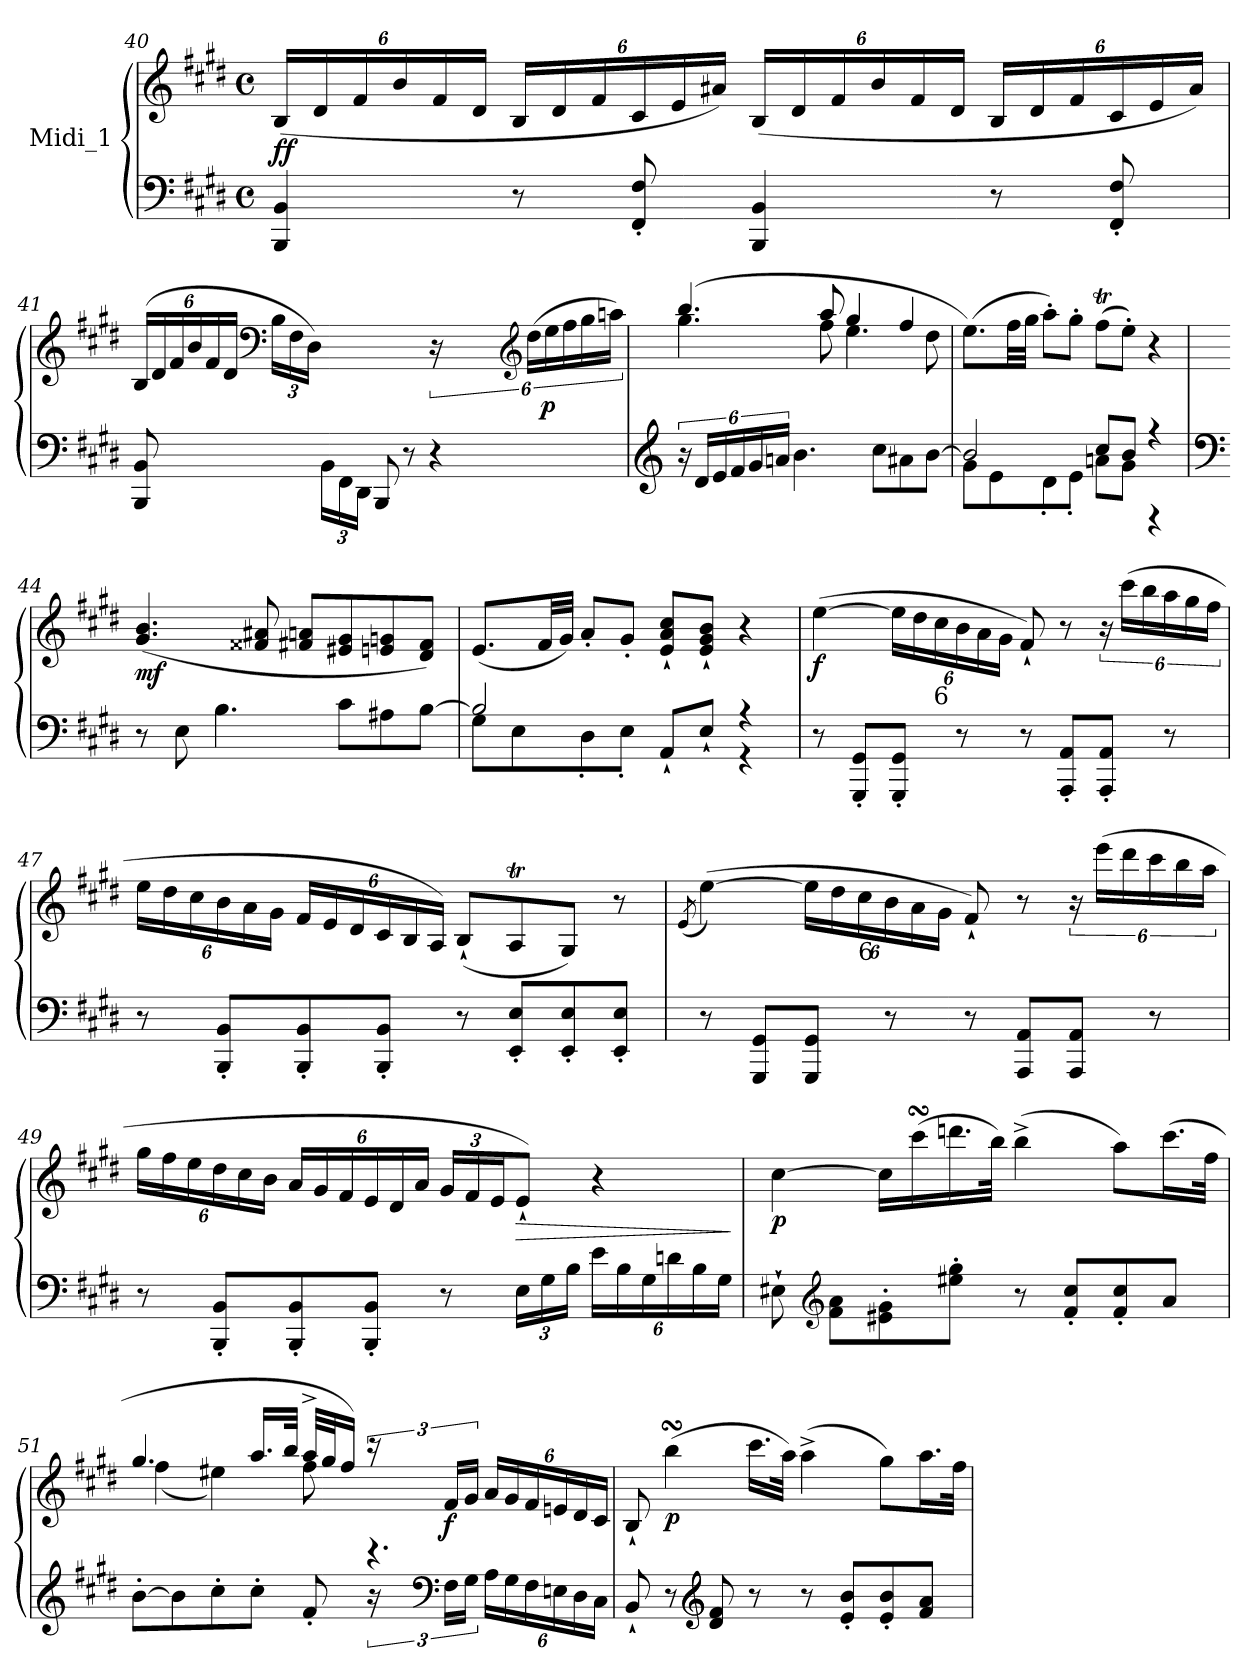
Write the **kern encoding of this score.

**kern	**kern	**dynam
*part1	*part1	*part1
*staff2	*staff1	*staff1/2
*I"Midi_1	*	*
!!LO:LB:g=z
*clefF4	*clefG2	*
*k[f#c#g#d#]	*k[f#c#g#d#]	*
*E:	*E:	*
*M4/4	*M4/4	*
*met(c)	*met(c)	*
*	*Xbrackettup	*
=40	=40	=40
!	!	!LO:DY:b
4BBB/ 4BB/	(24B/LL	ff
.	24d#/	.
.	24f#/	.
.	24b/	.
.	24f#/	.
.	24d#/JJ	.
8r	24B/LL	.
.	24d#/	.
.	24f#/	.
8FF#/' 8F#/'	24c#/	.
.	24e/	.
.	24a#X/JJ)	.
4BBB/ 4BB/	(24B/LL	.
.	24d#/	.
.	24f#/	.
.	24b/	.
.	24f#/	.
.	24d#/JJ	.
8r	24B/LL	.
.	24d#/	.
.	24f#/	.
8FF#/' 8F#/'	24c#/	.
.	24e/	.
.	24a#/JJ)	.
=41	=41	=41
*^	*	*
4.ryy	8BBB/ 8BB/	(>24B/LL	.
.	.	24d#/	.
.	.	24f#/	.
.	4.ryy	24b/	.
.	.	24f#/	.
.	.	24d#/JJ	.
*	*	*clefF4	*
.	.	24B\LL	.
.	.	24F#\	.
.	.	24D#\JJ)	.
*Xbrackettup	*	*	*
24BB\LL	.	8ryy	.
24FF#\	.	.	.
24DD#\JJ	.	.	.
2ryy	8BBB/	4ryy	.
.	8r	.	.
*	*	*brackettup	*
.	4r	24r	.
*	*	*clefG2	*
.	.	(>24dd#\LL	.
!	!	!	!LO:DY:b
.	.	24ee\	p
*	*	*Xbrackettup	*
.	.	24ff#\	.
.	.	24gg#\	.
.	.	24aani\JJ)	.
!!LO:LB:g=z
=42	=42	=42	=42
*clefG2	*	*	*
*brackettup	*	*	*
*	*	*^	*
24r	2ryy	(>4.bb/	4.gg#\	.
24d#/LL	.	.	.	.
24e/	.	.	.	.
*Xbrackettup	*	*	*	*
24f#/	.	.	.	.
24g#/	.	.	.	.
24ani/JJ	.	.	.	.
4.b\	.	.	.	.
.	.	8aa/	8ff#\	.
.	2ryy	4gg#/	4.ee\	.
8cc#\L	.	.	.	.
8a#X\	.	4ff#/	.	.
[8b\J	.	.	8dd#\	.
=43	=43	=43	=43	=43
2b/]	8g#\L	(>8.ee\L)	2ryy	.
.	8e\	.	.	.
.	.	32ff#\LL	.	.
.	.	32gg#\JJJ	.	.
.	8d#'\	8aa'\L)	.	.
.	8e'\J	8gg#'\J	.	.
8cc#/L	8ani\L	(>8ff#T\L	2ryy	.
8b/J	8g#\J	8ee'\J)	.	.
4r	4rD	4r	.	.
=44	=44	=44	=44	=44
*clefF4	*	*	*	*
!	!	!	!	!LO:DY:b
8r	2ryy	(4.g#/ 4.b/	2ryy	mf
8E\	.	.	.	.
4.B\	.	.	.	.
.	.	8f##X/ 8a#X/	.	.
.	2ryy	8f#X/ 8an/L	2ryy	.
8c#\L	.	8e#X/ 8g#/	.	.
8A#X\	.	8en/ 8gn/	.	.
[8B\J	.	8d#/ 8f#/J)	.	.
*	*	*v	*v	*
!!LO:PB:g=z
=45	=45	=45	=45
2B/]	8G#\L	(8.e/L	.
.	8E\	.	.
.	.	32f#/LL	.
.	.	32g#/JJJ)	.
.	8D#'\	8a'/L	.
.	8E'\J	8g#'/J	.
8AA`/L	4ryy	8e/` 8a/` 8cc#/`L	.
8E`/J	.	8e/` 8g#/` 8b/`J	.
4r	4r	4r	.
=46	=46	=46	=46
!	!	!	!LO:DY:b
8r	2ryy	(>[4ee\	f
8GGG#/' 8GG#/'L	.	.	.
8GGG#/' 8GG#/'J	.	24ee\LL]	.
.	.	24dd#\	.
!	!	!LO:TX:b:t=6	!
.	.	24cc#\	.
8r	.	24b\	.
.	.	24a\	.
.	.	24g#\JJ	.
8r	2ryy	8f#`/)	.
8AAA/' 8AA/'L	.	8r	.
*	*	*brackettup	*
8AAA/' 8AA/'J	.	24r	.
.	.	(>24ccc#\LL	.
.	.	24bb\	.
*	*	*Xbrackettup	*
8r	.	24aa\	.
.	.	24gg#\	.
.	.	24ff#\JJ	.
=47	=47	=47	=47
8r	2ryy	24ee\LL	.
.	.	24dd#\	.
.	.	24cc#\	.
8BBB/' 8BB/'L	.	24b\	.
.	.	24a\	.
.	.	24g#\JJ	.
8BBB/' 8BB/'	.	24f#/LL	.
.	.	24e/	.
.	.	24d#/	.
8BBB/' 8BB/'J	.	24c#/	.
.	.	24B/	.
.	.	24A/JJ)	.
8r	2ryy	(8B`/L	.
8EE/' 8E/'L	.	8AT/	.
8EE/' 8E/'	.	8G#/J)	.
8EE/' 8E/'J	.	8r	.
*v	*v	*	*
!!LO:LB:g=z
=48	=48	=48
.	(8qe/	.
8r	(>[4ee\)	.
8GGG#/ 8GG#/L	.	.
8GGG#/ 8GG#/J	24ee\LL]	.
.	24dd#\	.
!	!LO:TX:b:t=6	!
.	24cc#\	.
8r	24b\	.
.	24a\	.
.	24g#\JJ	.
8r	8f#`/)	.
8AAA/ 8AA/L	8r	.
*	*brackettup	*
8AAA/ 8AA/J	24r	.
.	(>24eee\LL	.
.	24ddd#\	.
*	*Xbrackettup	*
8r	24ccc#\	.
.	24bb\	.
.	24aa\JJ	.
=49	=49	=49
8r	24gg#\LL	.
.	24ff#\	.
.	24ee\	.
8BBB/' 8BB/'L	24dd#\	.
.	24cc#\	.
.	24b\JJ	.
8BBB/' 8BB/'	24a/LL	.
.	24g#/	.
.	24f#/	.
8BBB/' 8BB/'J	24e/	.
.	24d#/	.
.	24a/JJ	.
8r	24g#/LL	.
.	24f#/	.
.	24e/J	.
!	!	!LO:HP:b
24E\LL	8e`/J)	>
24G#\	.	.
24B\JJ	.	.
24e\LL	4r	.
24B\	.	.
24G#\	.	.
24dn\	.	.
24B\	.	.
24G#\JJ	.	.
.	.	]
!!LO:LB:g=z
=50	=50	=50
*	*^	*
!	!	!	!LO:DY:b
8E#X`\	[4cc#\	2ryy	p
*clefG2	*	*	*
8f#\ 8a\L	.	.	.
8e#X\' 8g#\'	16cc#\LL]	.	.
.	(>16ccc#sSSS\	.	.
8ee#X\' 8gg#\'J	16.dddn\	.	.
.	32bb\JJk)	.	.
8r	(>4bb^\	2ryy	.
8f#/' 8cc#/'L	.	.	.
8f#/' 8cc#/'	8aa\L)	.	.
8a/J	(>16.ccc#\L	.	.
.	32ff#\JJk	.	.
=51	=51	=51	=51
[8b'\L	4.gg#/	(4ff#\	.
8b\]	.	.	.
8cc#'\	.	4ee#X\)	.
8cc#'\J	16.aa/LL	.	.
.	32bb/JJk	.	.
8f#'/	32aa^/LLL	8ff#\	.
.	32gg#/J	.	.
.	16ff#/JJ)	.	.
*brackettup	*brackettup	*	*
24r	24r	4.r	.
*clefF4	*	*	*
!	!	!	!LO:DY:b
24F#\LL	24f#/LL	.	f
24G#\JJ	24g#/JJ	.	.
*Xbrackettup	*Xbrackettup	*	*
24A\LL	24a/LL	.	.
24G#\	24g#/	.	.
24F#\	24f#/	.	.
24Eni\	24eni/	.	.
24D#i\	24d#i/	.	.
24C#\JJ	24c#/JJ	.	.
*	*v	*v	*
!!LO:PB:g=z
=52	=52	=52
*^	*	*
8BB`/	4ryy	8B`/	.
!	!	!	!LO:DY:b
8r	.	(>4bbsSSS\	p
*clefG2	*	*	*
8d#/ 8f#/	4ryy	.	.
8r	.	16.ccc#\LL	.
.	.	32aa\JJk)	.
8r	2ryy	(>4aa^\	.
8e/' 8b/'L	.	.	.
8e/' 8b/'	.	8gg#\L)	.
8f#/ 8a/J	.	16.aa\L	.
.	.	32ff#\JJk	.
*v	*v	*	*
=	=	=
*-	*-	*-
